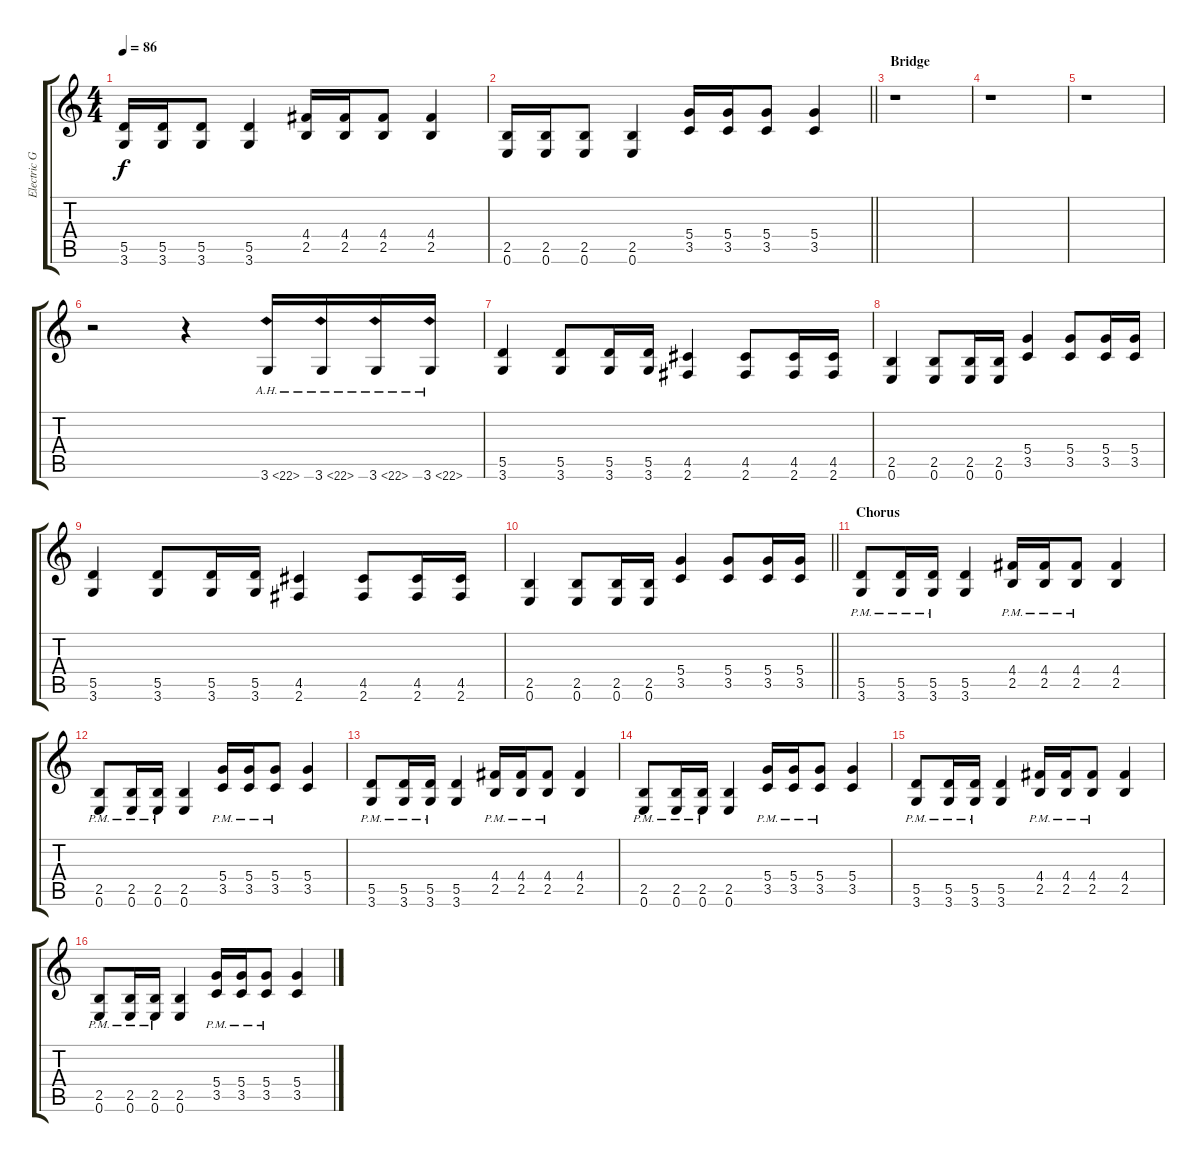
\track ("Electric Guitar (Alex)" "Electric G") {instrument overdrivenguitar}
\staff {score tabs}
\tuning (E4 B3 G3 D3 A2 E2) {hide}
\ts (4 4)
\tempo 86
\clef g2
\ks c
(5.5 3.6).16{dy f} (5.5 3.6).16 (5.5 3.6).8 (5.5 3.6).4 (4.4 2.5).16 (4.4 2.5).16 (4.4 2.5).8 (4.4 2.5).4 |
\barLineRight lightlight
(2.5 0.6).16 (2.5 0.6).16 (2.5 0.6).8 (2.5 0.6).4 (5.4 3.5).16 (5.4 3.5).16 (5.4 3.5).8 (5.4 3.5).4 |
\section ("" "Bridge")
r.1 |
r.1 |
r.1 |
r.2 r.4 3.6{ah 19}.16 3.6{ah 19}.16 3.6{ah 19}.16 3.6{ah 19}.16 |
(5.5 3.6).4 (5.5 3.6).8 (5.5 3.6).16 (5.5 3.6).16 (4.5 2.6).4 (4.5 2.6).8 (4.5 2.6).16 (4.5 2.6).16 |
(2.5 0.6).4 (2.5 0.6).8 (2.5 0.6).16 (2.5 0.6).16 (5.4 3.5).4 (5.4 3.5).8 (5.4 3.5).16 (5.4 3.5).16 |
(5.5 3.6).4 (5.5 3.6).8 (5.5 3.6).16 (5.5 3.6).16 (4.5 2.6).4 (4.5 2.6).8 (4.5 2.6).16 (4.5 2.6).16 |
\barLineRight lightlight
(2.5 0.6).4 (2.5 0.6).8 (2.5 0.6).16 (2.5 0.6).16 (5.4 3.5).4 (5.4 3.5).8 (5.4 3.5).16 (5.4 3.5).16 |
\section ("" "Chorus")
(5.5{pm} 3.6{pm}).8 (5.5{pm} 3.6{pm}).16 (5.5{pm} 3.6{pm}).16 (5.5 3.6).4 (4.4{pm} 2.5{pm}).16 (4.4{pm} 2.5{pm}).16 (4.4{pm} 2.5{pm}).8 (4.4 2.5).4 |
(2.5{pm} 0.6{pm}).8 (2.5{pm} 0.6{pm}).16 (2.5{pm} 0.6{pm}).16 (2.5 0.6).4 (5.4{pm} 3.5{pm}).16 (5.4{pm} 3.5{pm}).16 (5.4{pm} 3.5{pm}).8 (5.4 3.5).4 |
(5.5{pm} 3.6{pm}).8 (5.5{pm} 3.6{pm}).16 (5.5{pm} 3.6{pm}).16 (5.5 3.6).4 (4.4{pm} 2.5{pm}).16 (4.4{pm} 2.5{pm}).16 (4.4{pm} 2.5{pm}).8 (4.4 2.5).4 |
(2.5{pm} 0.6{pm}).8 (2.5{pm} 0.6{pm}).16 (2.5{pm} 0.6{pm}).16 (2.5 0.6).4 (5.4{pm} 3.5{pm}).16 (5.4{pm} 3.5{pm}).16 (5.4{pm} 3.5{pm}).8 (5.4 3.5).4 |
(5.5{pm} 3.6{pm}).8 (5.5{pm} 3.6{pm}).16 (5.5{pm} 3.6{pm}).16 (5.5 3.6).4 (4.4{pm} 2.5{pm}).16 (4.4{pm} 2.5{pm}).16 (4.4{pm} 2.5{pm}).8 (4.4 2.5).4 |
(2.5{pm} 0.6{pm}).8 (2.5{pm} 0.6{pm}).16 (2.5{pm} 0.6{pm}).16 (2.5 0.6).4 (5.4{pm} 3.5{pm}).16 (5.4{pm} 3.5{pm}).16 (5.4{pm} 3.5{pm}).8 (5.4 3.5).4
